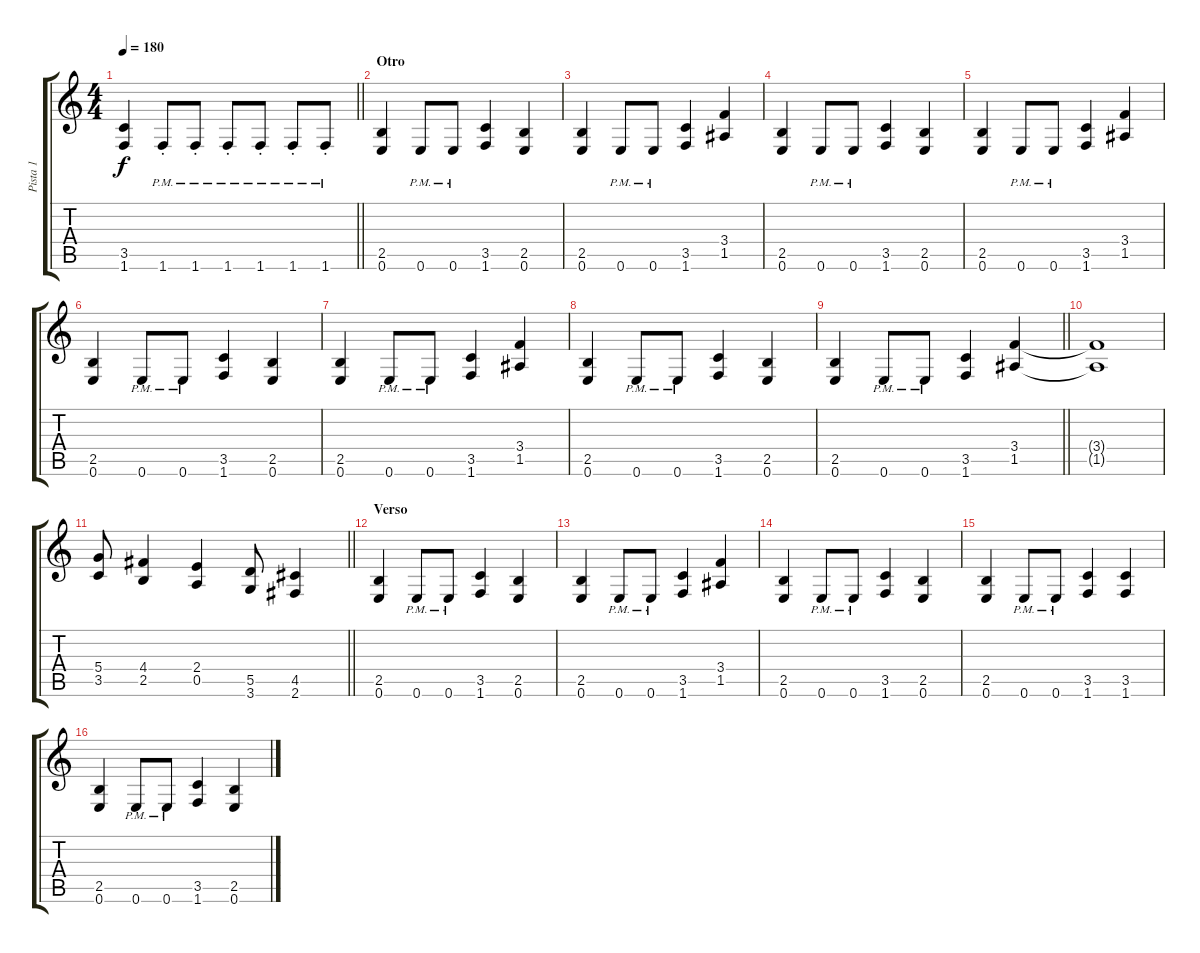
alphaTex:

\track ("Pista 1" "Pista 1") {instrument distortionguitar}
\staff {score tabs}
\tuning (E4 B3 G3 D3 A2 E2) {hide}
\ts (4 4)
\tempo 180
\clef g2
\barLineRight lightlight
\ks c
(3.5 1.6).4{dy f} 1.6{pm st}.8 1.6{pm st}.8 1.6{pm st}.8 1.6{pm st}.8 1.6{pm st}.8 1.6{pm st}.8 |
\section ("" "Otro")
(2.5 0.6).4 0.6{pm}.8 0.6{pm}.8 (3.5 1.6).4 (2.5 0.6).4 |
(2.5 0.6).4 0.6{pm}.8 0.6{pm}.8 (3.5 1.6).4 (3.4 1.5).4 |
(2.5 0.6).4 0.6{pm}.8 0.6{pm}.8 (3.5 1.6).4 (2.5 0.6).4 |
(2.5 0.6).4 0.6{pm}.8 0.6{pm}.8 (3.5 1.6).4 (3.4 1.5).4 |
(2.5 0.6).4 0.6{pm}.8 0.6{pm}.8 (3.5 1.6).4 (2.5 0.6).4 |
(2.5 0.6).4 0.6{pm}.8 0.6{pm}.8 (3.5 1.6).4 (3.4 1.5).4 |
(2.5 0.6).4 0.6{pm}.8 0.6{pm}.8 (3.5 1.6).4 (2.5 0.6).4 |
\barLineRight lightlight
(2.5 0.6).4 0.6{pm}.8 0.6{pm}.8 (3.5 1.6).4 (3.4 1.5).4 |
(3.4{t} 1.5{t}).1 |
\barLineRight lightlight
(5.4 3.5).8 (4.4 2.5).4 (2.4 0.5).4 (5.5 3.6).8 (4.5 2.6).4 |
\section ("" "Verso")
(2.5 0.6).4 0.6{pm}.8 0.6{pm}.8 (3.5 1.6).4 (2.5 0.6).4 |
(2.5 0.6).4 0.6{pm}.8 0.6{pm}.8 (3.5 1.6).4 (3.4 1.5).4 |
(2.5 0.6).4 0.6{pm}.8 0.6{pm}.8 (3.5 1.6).4 (2.5 0.6).4 |
(2.5 0.6).4 0.6{pm}.8 0.6{pm}.8 (3.5 1.6).4 (3.5 1.6).4 |
(2.5 0.6).4 0.6{pm}.8 0.6{pm}.8 (3.5 1.6).4 (2.5 0.6).4
